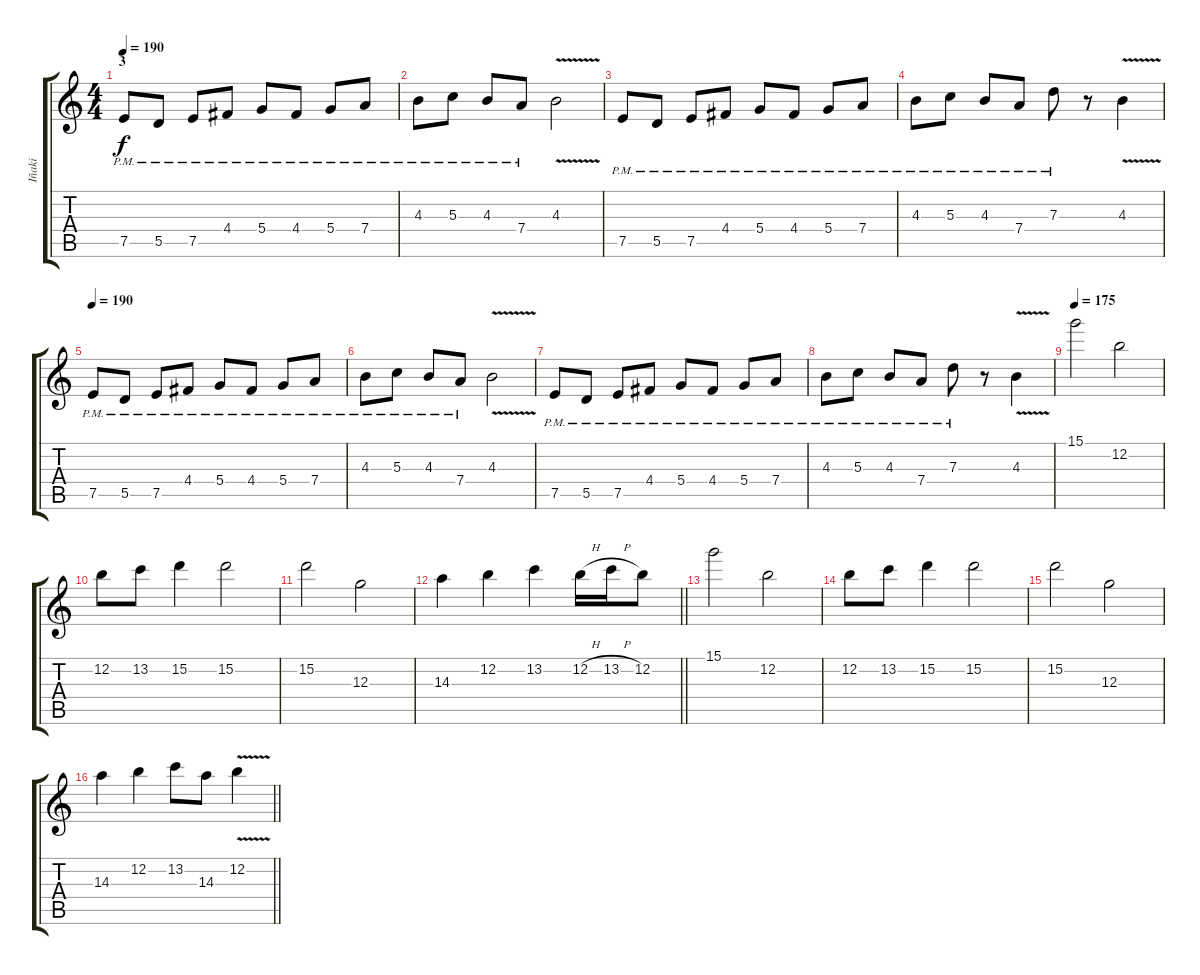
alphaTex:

\track ("Iñaki" "Iñaki") {instrument electricguitarjazz}
\staff {score tabs}
\tuning (E4 B3 G3 D3 A2 E2) {hide}
\ts (4 4)
\section ("" "3")
\tempo 225
\tempo 190
\clef g2
\ks c
7.5{pm}.8{dy f volume 11 instrument overdrivenguitar} 5.5{pm}.8 7.5{pm}.8 4.4{pm}.8 5.4{pm}.8 4.4{pm}.8 5.4{pm}.8 7.4{pm}.8 |
4.3{pm}.8 5.3{pm}.8 4.3{pm}.8 7.4{pm}.8 4.3{v}.2 |
7.5{pm}.8 5.5{pm}.8 7.5{pm}.8 4.4{pm}.8 5.4{pm}.8 4.4{pm}.8 5.4{pm}.8 7.4{pm}.8 |
4.3{pm}.8 5.3{pm}.8 4.3{pm}.8 7.4{pm}.8 7.3{pm}.8 r.8 4.3{v}.4 |
\tempo 190
7.5{pm}.8{volume 11 instrument overdrivenguitar} 5.5{pm}.8 7.5{pm}.8 4.4{pm}.8 5.4{pm}.8 4.4{pm}.8 5.4{pm}.8 7.4{pm}.8 |
4.3{pm}.8 5.3{pm}.8 4.3{pm}.8 7.4{pm}.8 4.3{v}.2 |
7.5{pm}.8 5.5{pm}.8 7.5{pm}.8 4.4{pm}.8 5.4{pm}.8 4.4{pm}.8 5.4{pm}.8 7.4{pm}.8 |
4.3{pm}.8 5.3{pm}.8 4.3{pm}.8 7.4{pm}.8 7.3{pm}.8 r.8 4.3{v}.4 |
\tempo 175
15.1.2 12.2.2 |
12.2.8 13.2.8 15.2.4 15.2.2 |
15.2.2 12.3.2 |
\barLineRight lightlight
14.3.4 12.2.4 13.2.4 12.2{h}.16 13.2{h}.16 12.2.8 |
\section ("" "")
15.1.2 12.2.2 |
12.2.8 13.2.8 15.2.4 15.2.2 |
15.2.2 12.3.2 |
\barLineRight lightlight
14.3.4 12.2.4 13.2.8 14.3.8 12.2{v}.4
